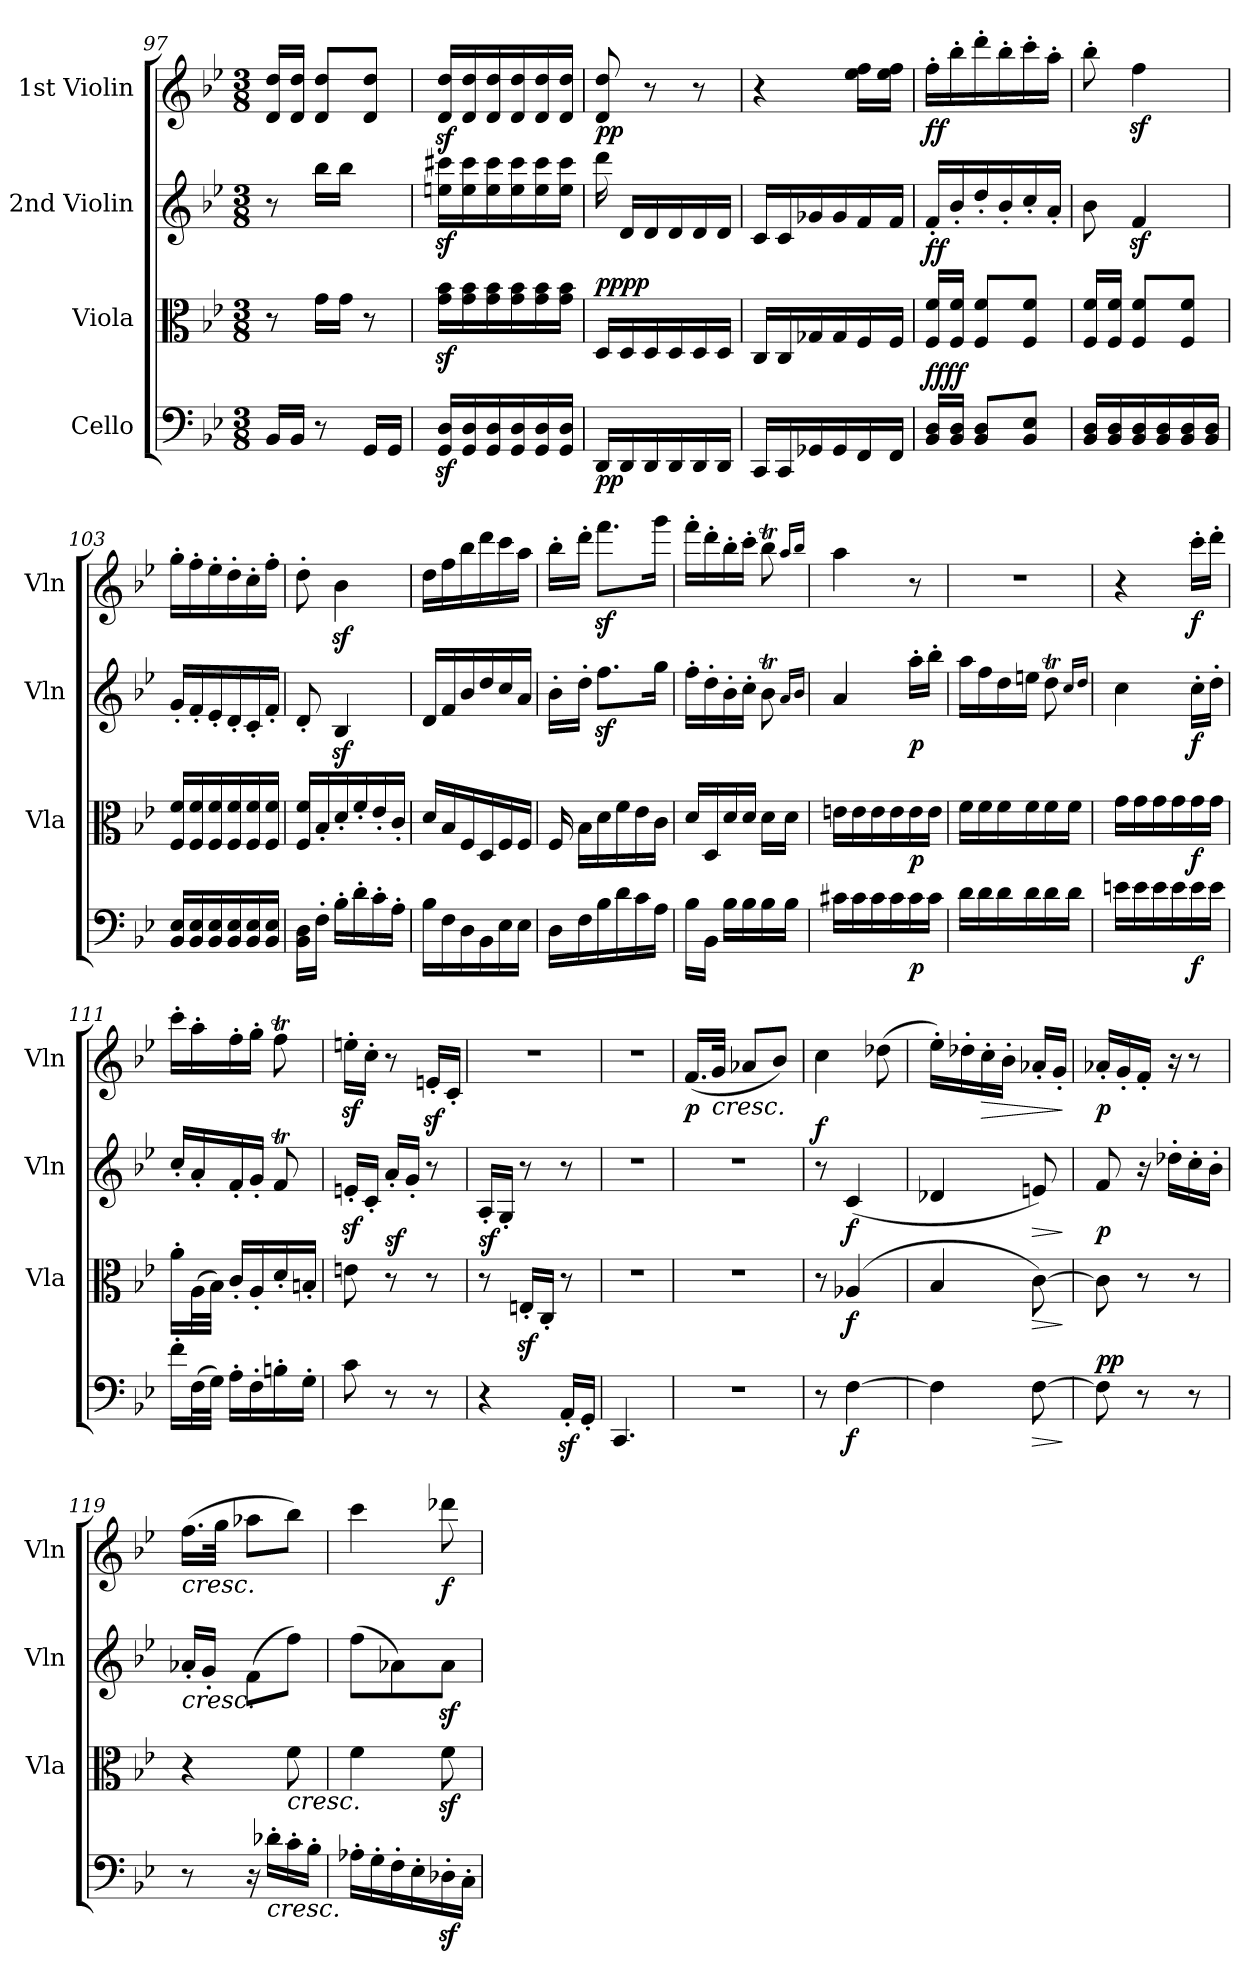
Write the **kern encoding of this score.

**kern	**dynam	**kern	**dynam	**kern	**dynam	**kern	**dynam
*part4	*part4	*part3	*part3	*part2	*part2	*part1	*part1
*staff4	*staff4	*staff3	*staff3	*staff2	*staff2	*staff1	*staff1
*I"Cello	*	*I"Viola	*	*I"2nd Violin	*	*I"1st Violin	*
*	*	*I'Vla	*	*I'Vln	*	*I'Vln	*
*clefF4	*	*clefC3	*	*clefG2	*	*clefG2	*
*k[b-e-]	*	*k[b-e-]	*	*k[b-e-]	*	*k[b-e-]	*
*B-:	*	*B-:	*	*B-:	*	*B-:	*
*M3/8	*	*M3/8	*	*M3/8	*	*M3/8	*
=97	=97	=97	=97	=97	=97	=97	=97
16BB-LL	.	8r	.	8r	.	16d 16ddLL	.
16BB-JJ	.	.	.	.	.	16d 16ddJJ	.
8r	.	16gLL	.	16bb-LL	.	8d 8ddL	.
.	.	16gJJ	.	16bb-JJ	.	.	.
16GGLL	.	8r	.	8ryy	.	8d 8ddJ	.
16GGJJ	.	.	.	.	.	.	.
=98	=98	=98	=98	=98	=98	=98	=98
16GGz 16DzLL	.	16gz 16b-zLL	.	16eenz 16ccc#XzLL	.	16dz 16ddzLL	.
16GG 16D	.	16g 16b-	.	16ee 16ccc#	.	16d 16dd	.
16GG 16D	.	16g 16b-	.	16ee 16ccc#	.	16d 16dd	.
16GG 16D	.	16g 16b-	.	16ee 16ccc#	.	16d 16dd	.
16GG 16D	.	16g 16b-	.	16ee 16ccc#	.	16d 16dd	.
16GG 16DJJ	.	16g 16b-JJ	.	16ee 16ccc#JJ	.	16d 16ddJJ	.
=99	=99	=99	=99	=99	=99	=99	=99
!	!	!	!LO:DY:a	!	!	!	!
16DDLL	pp	16DLL	pppp	16ddd	.	8d 8dd	pp
16DD	.	16D	.	16dLL	.	.	.
16DD	.	16D	.	16d	.	8r	.
16DD	.	16D	.	16d	.	.	.
16DD	.	16D	.	16d	.	8r	.
16DDJJ	.	16DJJ	.	16dJJ	.	.	.
=100	=100	=100	=100	=100	=100	=100	=100
16CCLL	.	16CLL	.	16cLL	.	4r	.
16CC	.	16C	.	16c	.	.	.
16GG-X	.	16G-X	.	16g-X	.	.	.
16GG-	.	16G-	.	16g-	.	.	.
16FF	.	16F	.	16f	.	16ee- 16ffLL	.
16FFJJ	.	16FJJ	.	16fJJ	.	16ee- 16ffJJ	.
=101	=101	=101	=101	=101	=101	=101	=101
!	!LO:DY:a	!	!	!	!	!	!
16BB- 16DLL	ffff	16F 16fLL	.	16f'LL	ff	16ff'LL	ff
16BB- 16DJJ	.	16F 16fJJ	.	16b-'	.	16bb-'	.
8BB- 8DL	.	8F 8fL	.	16dd'	.	16ddd'	.
.	.	.	.	16b-'	.	16bb-'	.
8BB- 8E-J	.	8F 8fJ	.	16cc'	.	16ccc'	.
.	.	.	.	16a'JJ	.	16aa'JJ	.
=102	=102	=102	=102	=102	=102	=102	=102
16BB- 16DLL	.	16F 16fLL	.	8b-	.	8bb-'	.
16BB- 16D	.	16F 16fJJ	.	.	.	.	.
16BB- 16D	.	8F 8fL	.	4fz	.	4ffz	.
16BB- 16D	.	.	.	.	.	.	.
16BB- 16D	.	8F 8fJ	.	.	.	.	.
16BB- 16DJJ	.	.	.	.	.	.	.
=103	=103	=103	=103	=103	=103	=103	=103
16BB- 16E-LL	.	16F 16fLL	.	16g'LL	.	16gg'LL	.
16BB- 16E-	.	16F 16f	.	16f'	.	16ff'	.
16BB- 16E-	.	16F 16f	.	16e-'	.	16ee-'	.
16BB- 16E-	.	16F 16f	.	16d'	.	16dd'	.
16BB- 16E-	.	16F 16f	.	16c'	.	16cc'	.
16BB- 16E-JJ	.	16F 16fJJ	.	16f'JJ	.	16ff'JJ	.
=104	=104	=104	=104	=104	=104	=104	=104
16BB- 16DLL	.	16F 16fLL	.	8d'	.	8dd'	.
16F'JJ	.	16B-'	.	.	.	.	.
16B-'LL	.	16d'	.	4B-z	.	4b-z	.
16d'	.	16f'	.	.	.	.	.
16c'	.	16e-'	.	.	.	.	.
16A'JJ	.	16c'JJ	.	.	.	.	.
=105	=105	=105	=105	=105	=105	=105	=105
16B-LL	.	16dLL	.	16dLL	.	16ddLL	.
16F	.	16B-	.	16f	.	16ff	.
16D	.	16F	.	16b-	.	16bb-	.
16BB-	.	16D	.	16dd	.	16ddd	.
16E-	.	16F	.	16cc	.	16ccc	.
16E-JJ	.	16FJJ	.	16aJJ	.	16aaJJ	.
=106	=106	=106	=106	=106	=106	=106	=106
16DLL	.	16F	.	16b-'LL	.	16bb-'LL	.
16F	.	16B-LL	.	16dd'JJ	.	16ddd'JJ	.
16B-	.	16d	.	8.ffzL	.	8.fffzL	.
16d	.	16f	.	.	.	.	.
16c	.	16e-	.	.	.	.	.
16AJJ	.	16cJJ	.	16ggJk	.	16gggJk	.
=107	=107	=107	=107	=107	=107	=107	=107
16B-LL	.	16dLL	.	16ff'LL	.	16fff'LL	.
16BB-JJ	.	16D	.	16dd'	.	16ddd'	.
16B-LL	.	16d	.	16b-'	.	16bb-'	.
16B-	.	16dJJ	.	16cc'JJ	.	16ccc'JJ	.
16B-	.	16dLL	.	8b-T	.	8bb-T	.
16B-JJ	.	16dJJ	.	.	.	.	.
.	.	.	.	16qqa/LL	.	16qqaa/LL	.
.	.	.	.	16qqb-/JJ	.	16qqbb-/JJ	.
=108	=108	=108	=108	=108	=108	=108	=108
16c#XLL	.	16enLL	.	4a	.	4aa	.
16c#	.	16e	.	.	.	.	.
16c#	.	16e	.	.	.	.	.
16c#	.	16e	.	.	.	.	.
16c#	p	16e	p	16aa'LL	p	8r	.
16c#JJ	.	16eJJ	.	16bb-'JJ	.	.	.
=109	=109	=109	=109	=109	=109	=109	=109
16dLL	.	16fLL	.	16aaLL	.	4.r	.
16d	.	16f	.	16ff	.	.	.
16d	.	16f	.	16dd	.	.	.
16d	.	16f	.	16eenJJ	.	.	.
16d	.	16f	.	8ddT	.	.	.
16dJJ	.	16fJJ	.	.	.	.	.
.	.	.	.	16qqcc/LL	.	.	.
.	.	.	.	16qqdd/JJ	.	.	.
=110	=110	=110	=110	=110	=110	=110	=110
16enLL	.	16gLL	.	4cc	.	4r	.
16e	.	16g	.	.	.	.	.
16e	.	16g	.	.	.	.	.
16e	.	16g	.	.	.	.	.
16e	f	16g	f	16cc'LL	f	16ccc'LL	f
16eJJ	.	16gJJ	.	16dd'JJ	.	16ddd'JJ	.
=111	=111	=111	=111	=111	=111	=111	=111
16f'LL	.	16a'LL	.	16cc'LL	.	16ccc'LL	.
(32FL	.	(32AL	.	16a'	.	16aa'	.
32GJJJ)	.	32B-JJJ)	.	.	.	.	.
16A'LL	.	16c'LL	.	16f'	.	16ff'	.
16F'	.	16A'	.	16g'JJ	.	16gg'JJ	.
16Bn'	.	16d'	.	8fT	.	8ffT	.
16G'JJ	.	16Bn'JJ	.	.	.	.	.
=112	=112	=112	=112	=112	=112	=112	=112
8c	.	8en	.	16enz'LL	.	16eenz'LL	.
.	.	.	.	16c'JJ	.	16cc'JJ	.
!	!	!	!LO:DY:a	!	!	!	!
8r	.	8r	sf	16a'LL	.	8r	.
.	.	.	.	16g'JJ	.	.	.
8r	.	8r	.	8r	.	16enz'LL	.
.	.	.	.	.	.	16c'JJ	.
=113	=113	=113	=113	=113	=113	=113	=113
!	!	!	!LO:DY:a	!	!	!	!
4r	.	8r	sf	16A'LL	.	4.r	.
.	.	.	.	16G'JJ	.	.	.
.	.	16Enz'LL	.	8r	.	.	.
.	.	16C'JJ	.	.	.	.	.
16AAz'LL	.	8r	.	8r	.	.	.
16GG'JJ	.	.	.	.	.	.	.
=114	=114	=114	=114	=114	=114	=114	=114
4.CC	.	4.r	.	4.r	.	4.r	.
=115	=115	=115	=115	=115	=115	=115	=115
4.r	.	4.r	.	4.r	.	(16.fLL	p
!	!	!	!	!	!	!LO:TX:b:i:t=cresc.	!
.	.	.	.	.	.	32gJJk	.
.	.	.	.	.	.	8a-XL	.
.	.	.	.	.	.	8b-J)	.
=116	=116	=116	=116	=116	=116	=116	=116
!	!	!	!	!	!LO:DY:a	!	!
8r	.	8r	.	8r	f	4cc	.
[4F	f	(4A-X	f	(4c	f	.	.
.	.	.	.	.	.	(8dd-X	.
=117	=117	=117	=117	=117	=117	=117	=117
4F]	.	4B-	.	4d-X	.	16ee-'LL)	.
.	.	.	.	.	.	16dd-X'	.
!	!	!	!	!	!	!	!LO:HP:b
.	.	.	.	.	.	16cc'	>
.	.	.	.	.	.	16b-'JJ	.
!	!LO:HP:b	!	!LO:HP:b	!	!LO:HP:b	!	!
[8F	>	[8c)	>	8en)	>	16a-X'LL	.
.	.	.	.	.	.	16g'JJ	.
.	]	.	]	.	]	.	]
=118	=118	=118	=118	=118	=118	=118	=118
!	!LO:DY:a	!	!	!	!	!	!
8F]	pp	8c]	.	8f	p	16a-X'LL	p
.	.	.	.	.	.	16g'	.
8r	.	8r	.	16r	.	16f'JJ	.
.	.	.	.	16dd-X'LL	.	16r	.
8r	.	8r	.	16cc'	.	8r	.
.	.	.	.	16b-'JJ	.	.	.
=119	=119	=119	=119	=119	=119	=119	=119
!	!	!	!	!	!	!LO:TX:b:i:t=cresc.	!
!	!	!	!	!LO:TX:b:i:t=cresc.	!	!	!
8r	.	4r	.	16a-X'LL	.	(16.ffLL	.
.	.	.	.	16g'JJ	.	.	.
.	.	.	.	.	.	32ggJJk	.
16r	.	.	.	(8fL	.	8aa-XL	.
!LO:TX:b:i:t=cresc.	!	!	!	!	!	!	!
16d-X'LL	.	.	.	.	.	.	.
!	!	!LO:TX:b:i:t=cresc.	!	!	!	!	!
16c'	.	8f	.	8ffJ)	.	8bb-J)	.
16B-'JJ	.	.	.	.	.	.	.
=120	=120	=120	=120	=120	=120	=120	=120
16A-X'LL	.	4f	.	(8ffL	.	4ccc	.
16G'	.	.	.	.	.	.	.
16F'	.	.	.	8a-X)	.	.	.
16E-'	.	.	.	.	.	.	.
16D-Xz'	.	8fz	.	8a-zJ	.	8ddd-X	f
16C'JJ	.	.	.	.	.	.	.
=	=	=	=	=	=	=	=
*-	*-	*-	*-	*-	*-	*-	*-
